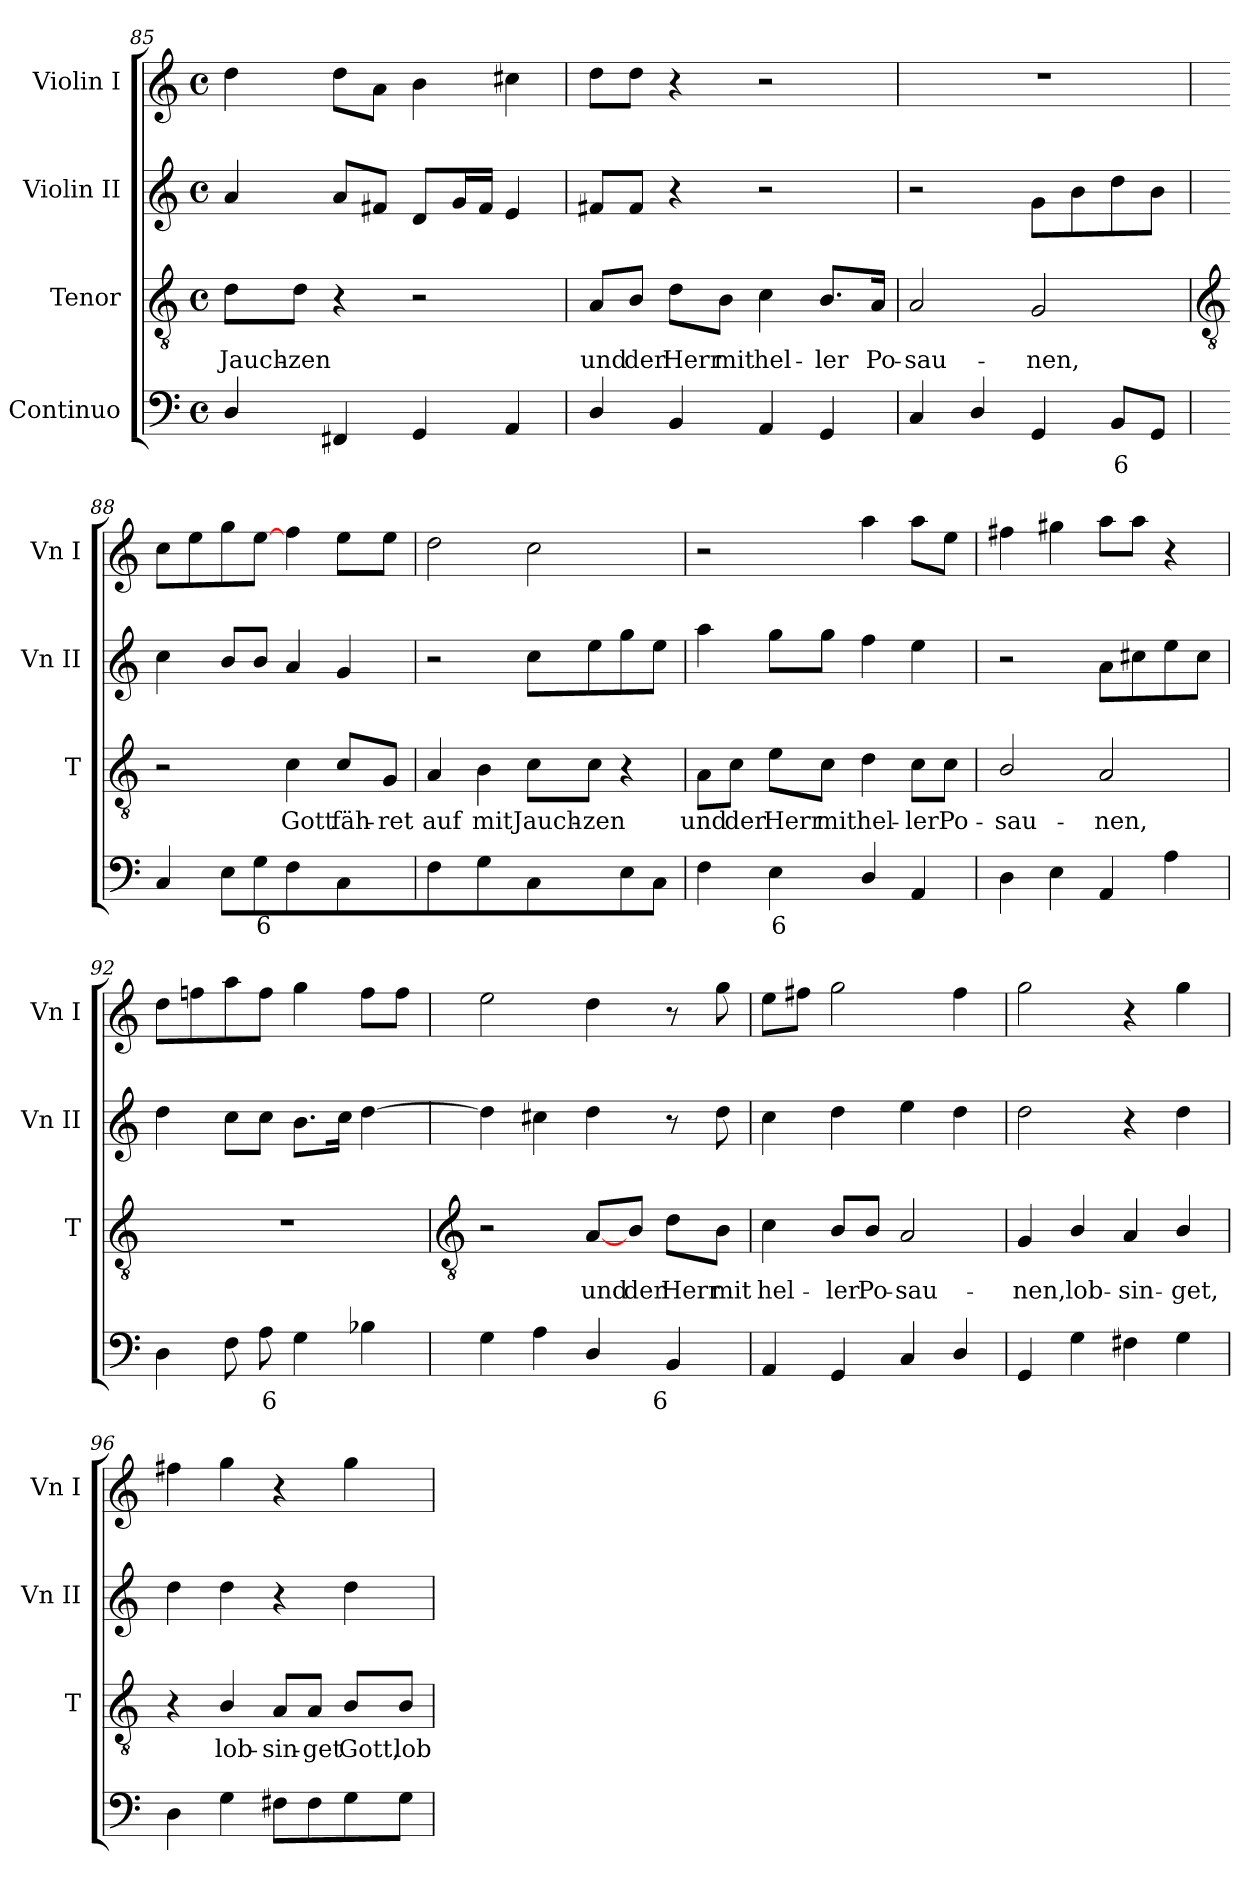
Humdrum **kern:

**kern	**text	**kern	**text	**kern	**kern
*part4	*part4	*part3	*part3	*part2	*part1
*staff4	*staff4	*staff3	*staff3	*staff2	*staff1
*I"Continuo	*	*I"Tenor	*	*I"Violin II	*I"Violin I
*	*	*I'T	*	*I'Vn II	*I'Vn I
*clefF4	*	*clefGv2	*	*clefG2	*clefG2
*k[]	*	*k[]	*	*k[]	*k[]
*C:	*	*C:	*	*C:	*C:
*M4/4	*	*M4/4	*	*M4/4	*M4/4
*met(c)	*	*met(c)	*	*met(c)	*met(c)
=85	=85	=85	=85	=85	=85
!	!	!	!LO:LY:b	!	!
4D/	.	8d\L	Jauch-	4a	4dd
!	!	!	!LO:LY:b	!	!
.	.	8d\J	-zen	.	.
4FF#X	.	4r	.	8aL	8ddL
.	.	.	.	8f#XJ	8aJ
4GG	.	2r	.	8dL	4b
.	.	.	.	16gL	.
.	.	.	.	16f#JJ	.
4AA	.	.	.	4e	4cc#X
=86	=86	=86	=86	=86	=86
!	!	!	!LO:LY:b	!	!
4D/	.	8A/L	und	8f#XL	8ddL
!	!	!	!LO:LY:b	!	!
.	.	8B/J	der	8f#J	8ddJ
!	!	!	!LO:LY:b	!	!
4BB	.	8d\L	Herr	4r	4r
!	!	!	!LO:LY:b	!	!
.	.	8B\J	mit	.	.
!	!	!	!LO:LY:b	!	!
4AA	.	4c	hel-	2r	2r
!	!	!	!LO:LY:b	!	!
4GG	.	8.B/L	-ler	.	.
!	!	!	!LO:LY:b	!	!
.	.	16A/Jk	Po-	.	.
=87	=87	=87	=87	=87	=87
!	!	!	!LO:LY:b	!	!
4C	.	2A	-sau-	2r	1r
4D/	.	.	.	.	.
!	!	!	!LO:LY:b	!	!
4GG	.	2G	-nen,	8gL	.
.	.	.	.	8b	.
!	!LO:LY:b	!	!	!	!
8BBL	6	.	.	8dd	.
8GGJ	.	.	.	8bJ	.
!!LO:LB:g=z
=88	=88	=88	=88	=88	=88
*	*	*clefGv2	*	*	*
4C	.	2r	.	4cc	8ccL
.	.	.	.	.	8ee
8EL	.	.	.	8b/L	8gg
!	!LO:LY:b	!	!	!	!
8G	6	.	.	8b/J	[8eeJ
!	!	!	!LO:LY:b	!	!
4F	.	4c	Gott	4a	4ff
!	!	!	!LO:LY:b	!	!
4C	.	8c/L	fäh-	4g	8eeL
!	!	!	!LO:LY:b	!	!
.	.	8G/J	-ret	.	8eeJ
=89	=89	=89	=89	=89	=89
!	!	!	!LO:LY:b	!	!
4F	.	4A	auf	2r	2dd
!	!	!	!LO:LY:b	!	!
4G	.	4B	mit	.	.
!	!	!	!LO:LY:b	!	!
4C	.	8c\L	Jauch-	8ccL	2cc
!	!	!	!LO:LY:b	!	!
.	.	8c\J	-zen	8ee	.
8E	.	4r	.	8gg	.
8CJ	.	.	.	8eeJ	.
=90	=90	=90	=90	=90	=90
!	!	!	!LO:LY:b	!	!
4F	.	8A\L	und	4aa	2r
!	!	!	!LO:LY:b	!	!
.	.	8c\J	der	.	.
!	!LO:LY:b	!	!LO:LY:b	!	!
4E	6	8e\L	Herr	8ggL	.
!	!	!	!LO:LY:b	!	!
.	.	8c\J	mit	8ggJ	.
!	!	!	!LO:LY:b	!	!
4D/	.	4d	hel-	4ff	4aa
!	!	!	!LO:LY:b	!	!
4AA	.	8c\L	-ler	4ee	8aaL
!	!	!	!LO:LY:b	!	!
.	.	8c\J	Po-	.	8eeJ
=91	=91	=91	=91	=91	=91
!	!	!	!LO:LY:b	!	!
4D	.	2B/	-sau-	2r	4ff#X
4E	.	.	.	.	4gg#X
!	!	!	!LO:LY:b	!	!
4AA	.	2A	-nen,	8aL	8aaL
.	.	.	.	8cc#X	8aaJ
4A	.	.	.	8ee	4r
.	.	.	.	8cc#J	.
=92	=92	=92	=92	=92	=92
4D	.	1r	.	4dd	8ddL
.	.	.	.	.	8ffn
8FL	.	.	.	8ccL	8aa
!	!LO:LY:b	!	!	!	!
8A	6	.	.	8ccJ	8ffJ
4G	.	.	.	8.bL	4gg
.	.	.	.	16ccJ	.
4B-X	.	.	.	[4dd	8ffL
.	.	.	.	.	8ffJ
!!LO:LB:g=z
=93	=93	=93	=93	=93	=93
*	*	*clefGv2	*	*	*
4G	.	2r	.	4dd]	2ee
4A	.	.	.	4cc#X	.
!	!	!	!LO:LY:b	!	!
4D/	.	[8A/L	und	4dd	4dd
!	!	!	!LO:LY:b	!	!
.	.	8B/J	der	.	.
!	!LO:LY:b	!	!LO:LY:b	!	!
4BB	6	8d\L	Herr	8r	8r
!	!	!	!LO:LY:b	!	!
.	.	8B\J	mit	8dd	8gg
=94	=94	=94	=94	=94	=94
!	!	!	!LO:LY:b	!	!
4AA	.	4c	hel-	4cc	8eeL
.	.	.	.	.	8ff#XJ
!	!	!	!LO:LY:b	!	!
4GG	.	8B/L	-ler	4dd	2gg
!	!	!	!LO:LY:b	!	!
.	.	8B/J	Po-	.	.
!	!	!	!LO:LY:b	!	!
4C	.	2A	-sau-	4ee	.
4D/	.	.	.	4dd	4ff#
=95	=95	=95	=95	=95	=95
!	!	!	!LO:LY:b	!	!
4GG	.	4G	-nen,	2dd	2gg
!	!	!	!LO:LY:b	!	!
4G	.	4B/	lob-	.	.
!	!	!	!LO:LY:b	!	!
4F#X	.	4A	-sin-	4r	4r
!	!	!	!LO:LY:b	!	!
4G	.	4B/	-get,	4dd	4gg
=96	=96	=96	=96	=96	=96
4D	.	4r	.	4dd	4ff#X
!	!	!	!LO:LY:b	!	!
4G	.	4B/	lob-	4dd	4gg
!	!	!	!LO:LY:b	!	!
8F#XL	.	8A/L	-sin-	4r	4r
!	!	!	!LO:LY:b	!	!
8F#	.	8A/J	-get	.	.
!	!	!	!LO:LY:b	!	!
8G	.	8B/L	Gott,	4dd	4gg
!	!	!	!LO:LY:b	!	!
8GJ	.	8B/J	lob-	.	.
=	=	=	=	=	=
*-	*-	*-	*-	*-	*-
